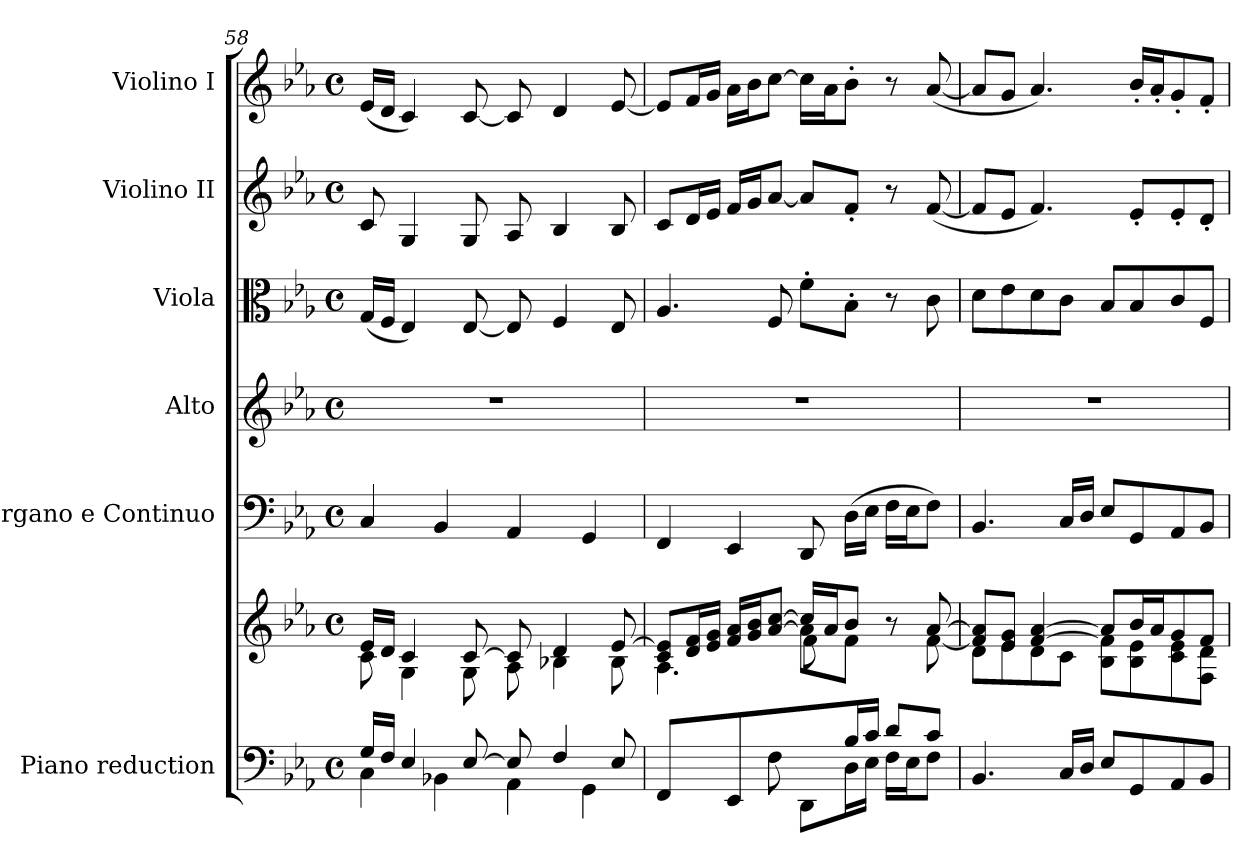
**kern	**kern	**kern	**kern	**kern	**kern	**kern
*part6	*part6	*part5	*part4	*part3	*part2	*part1
*staff7	*staff6	*staff5	*staff4	*staff3	*staff2	*staff1
*I"Piano reduction	*	*I"Organo e Continuo	*I"Alto	*I"Viola	*I"Violino II	*I"Violino I
*I'Pno	*	*	*	*	*	*
*clefF4	*clefG2	*clefF4	*clefG2	*clefC3	*clefG2	*clefG2
*k[b-e-a-]	*k[b-e-a-]	*k[b-e-a-]	*k[b-e-a-]	*k[b-e-a-]	*k[b-e-a-]	*k[b-e-a-]
*M4/4	*M4/4	*M4/4	*M4/4	*M4/4	*M4/4	*M4/4
*met(c)	*met(c)	*met(c)	*met(c)	*met(c)	*met(c)	*met(c)
=58	=58	=58	=58	=58	=58	=58
*^	*^	*	*	*	*	*
16G/LL	4C\	16e-/LL	8c\	4C/	1r	(16G/LL	8c/	(16e-/LL
16F/JJ	.	16d/JJ	.	.	.	16F/JJ	.	16d/JJ
4E-/	.	4c/	4G\	.	.	4E-/)	4G/	4c/)
.	4BB-X\	.	.	4BB-/	.	.	.	.
[8E-/	.	[8c/	8G\	.	.	[8E-/	8G/	[8c/
8E-/]	4AA-\	8c/]	8A-\	4AA-/	.	8E-/]	8A-/	8c/]
4F/	.	4d/	4B-X\	.	.	4F/	4B-/	4d/
.	4GG\	.	.	4GG/	.	.	.	.
8E-/	.	[8e-/	8B-\	.	.	8E-/	8B-/	[8e-/
!!LO:LB:g=z
=59	=59	=59	=59	=59	=59	=59	=59	=59
*	*^	*	*^	*	*	*	*	*
4.ryy	4FF/	2ryy	8c/ 8e-/]L	4.A-\	2ryy	4FF/	1r	4.A-/	8c/L	8e-/L]
.	.	.	16d/ 16f/L	.	.	.	.	.	16d/L	16f/L
.	.	.	16e-/ 16g/JJ	.	.	.	.	.	16e-/JJ	16g/JJ
.	4EE-/	.	16f/ 16a-/LL	.	.	4EE-/	.	.	16f/LL	16a-\LL
.	.	.	16g/ 16b-/J	.	.	.	.	.	16g/J	16b-\J
8F\	.	.	[8a-/ [8cc/J	8ryy	.	.	.	8F/	[8a-/J	[8cc\J
2ryy	8ryy	8DD\L	16cc/LL]	8a-\L]	8f\L	8DD/	.	8f'\L	8a-/L]	16cc\LL]
.	.	.	16a-/J	.	.	.	.	.	.	16a-\J
.	16B-/L	16D\L	8b-/J	8f\J	4.ryy	(16D\LL	.	8B-'\J	8f'/J	8b-'\J
.	16c/JJ	16E-\JJ	.	.	.	16E-\JJ	.	.	.	.
.	8d/L	16F\LL	8r	8ryy	.	16F\LL	.	8r	8r	8r
.	.	16E-\J	.	.	.	16E-\J	.	.	.	.
.	8c/J	8F\J	[8a-/	[<8f\	.	8F\J)	.	8c\	([8f/	([8a-/
*v	*v	*v	*	*	*	*	*	*	*	*
*	*	*v	*v	*	*	*	*	*
=60	=60	=60	=60	=60	=60	=60	=60
4.BB-/	8f/] 8a-/]L	8d\L	4.BB-/	1r	8d\L	8f/L]	8a-/L]
.	8e-/ 8g/J	8e-\	.	.	8e-\	8e-/J	8g/J
.	[4f/ [4a-/	8d\	.	.	8d\	4.f/)	4.a-/)
16C/LL	.	8c\J	16C/LL	.	8c\J	.	.
16D/JJ	.	.	16D/JJ	.	.	.	.
8E-/L	8a-/L]	8B-\ 8f\]L	8E-/L	.	8B-/L	.	.
8GG/	16b-/L	8B-\ 8e-\	8GG/	.	8B-/	8e-'/L	16b-'/LL
.	16a-/J	.	.	.	.	.	16a-'/J
8AA-/	8g/	8c\ 8e-\	8AA-/	.	8c/	8e-'/	8g'/
8BB-/J	8f/J	8F\ 8d\J	8BB-/J	.	8F/J	8d'/J	8f'/J
*	*v	*v	*	*	*	*	*
=	=	=	=	=	=	=
*-	*-	*-	*-	*-	*-	*-
